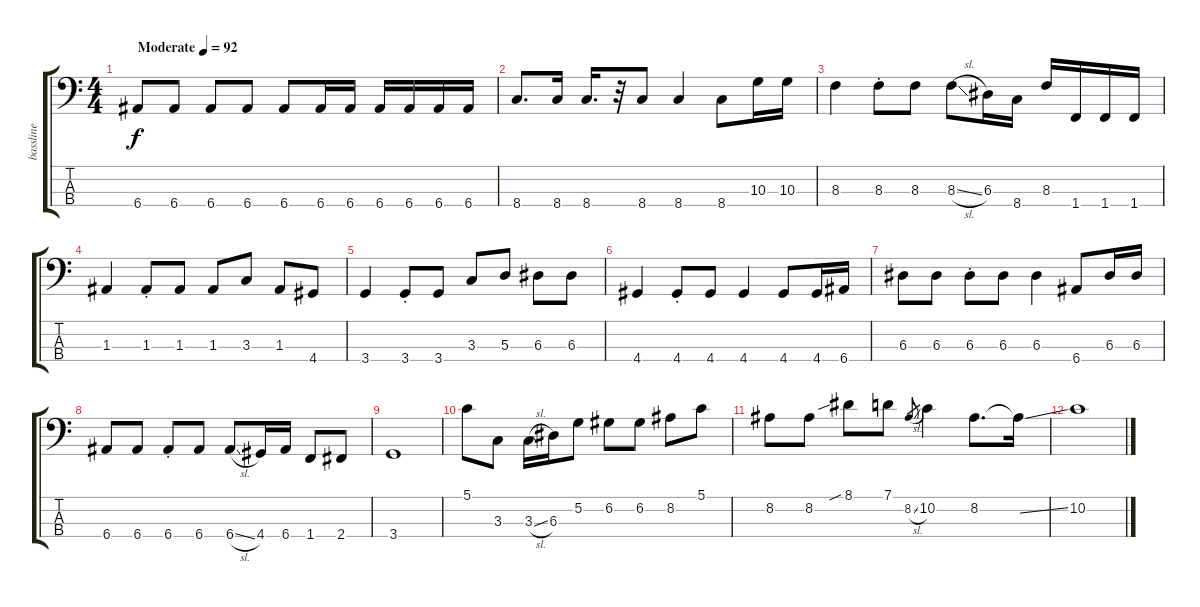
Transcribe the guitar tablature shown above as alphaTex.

\track ("bassline" "bassline") {instrument electricbassfinger}
\staff {score tabs}
\tuning (G2 D2 A1 E1) {hide}
\ts (4 4)
\tempo (92 "Moderate")
\clef f4
\ks c
6.4.8{dy f instrument electricbassfinger} 6.4.8 6.4.8 6.4.8 6.4.8 6.4.16 6.4.16 6.4.16 6.4.16 6.4.16 6.4.16 |
8.4.8{d} 8.4.16 8.4.16{d} r.32 8.4.8 8.4.4 8.4.8 10.3.16 10.3.16 |
8.3.4 8.3{st}.8 8.3.8 8.3{sl}.8 6.3.16 8.4.16 8.3.16 1.4.16 1.4.16 1.4.16 |
1.3.4 1.3{st}.8 1.3.8 1.3.8 3.3.8 1.3.8 4.4.8 |
3.4.4 3.4{st}.8 3.4.8 3.3.8 5.3.8 6.3.8 6.3.8 |
4.4.4 4.4{st}.8 4.4.8 4.4.4 4.4.8 4.4.16 6.4.16 |
6.3.8 6.3.8 6.3{st}.8 6.3.8 6.3.4 6.4.8 6.3.16 6.3.16 |
6.4.8 6.4.8 6.4{st}.8 6.4.8 6.4{sl}.8 4.4.16 6.4.16 1.4.8 2.4.8 |
3.4.1 |
5.1.8 3.3.8 3.3{sl}.16 6.3.16 5.2.8 6.2.8 6.2.8 8.2.8 5.1.8 |
8.2.8 8.2.8 8.1{sib}.8 7.1.8 8.2{sl}.8{gr} 10.2.4 8.2.8{d} 8.2{ss t}.16 |
10.2.1
